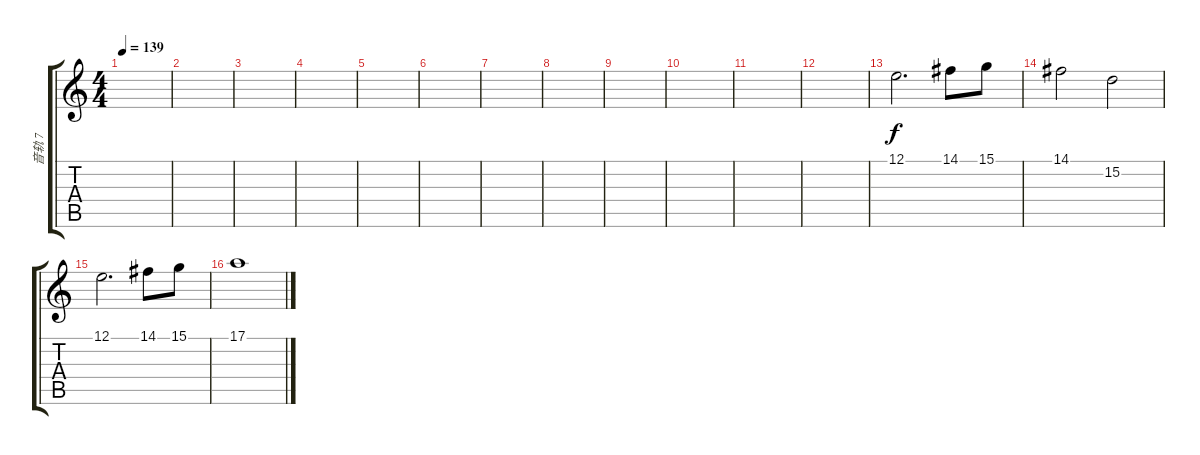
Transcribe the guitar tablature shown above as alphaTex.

\track ("音轨 7" "音轨 7") {instrument shakuhachi}
\staff {score tabs}
\tuning (E4 B3 G3 D3 A2 E2) {hide}
\ts (4 4)
\tempo 139
\clef g2
\ks c
|
|
|
|
|
|
|
|
|
|
|
|
12.1.2{d} 14.1.8 15.1.8 |
14.1.2 15.2.2 |
12.1.2{d} 14.1.8 15.1.8 |
17.1.1
